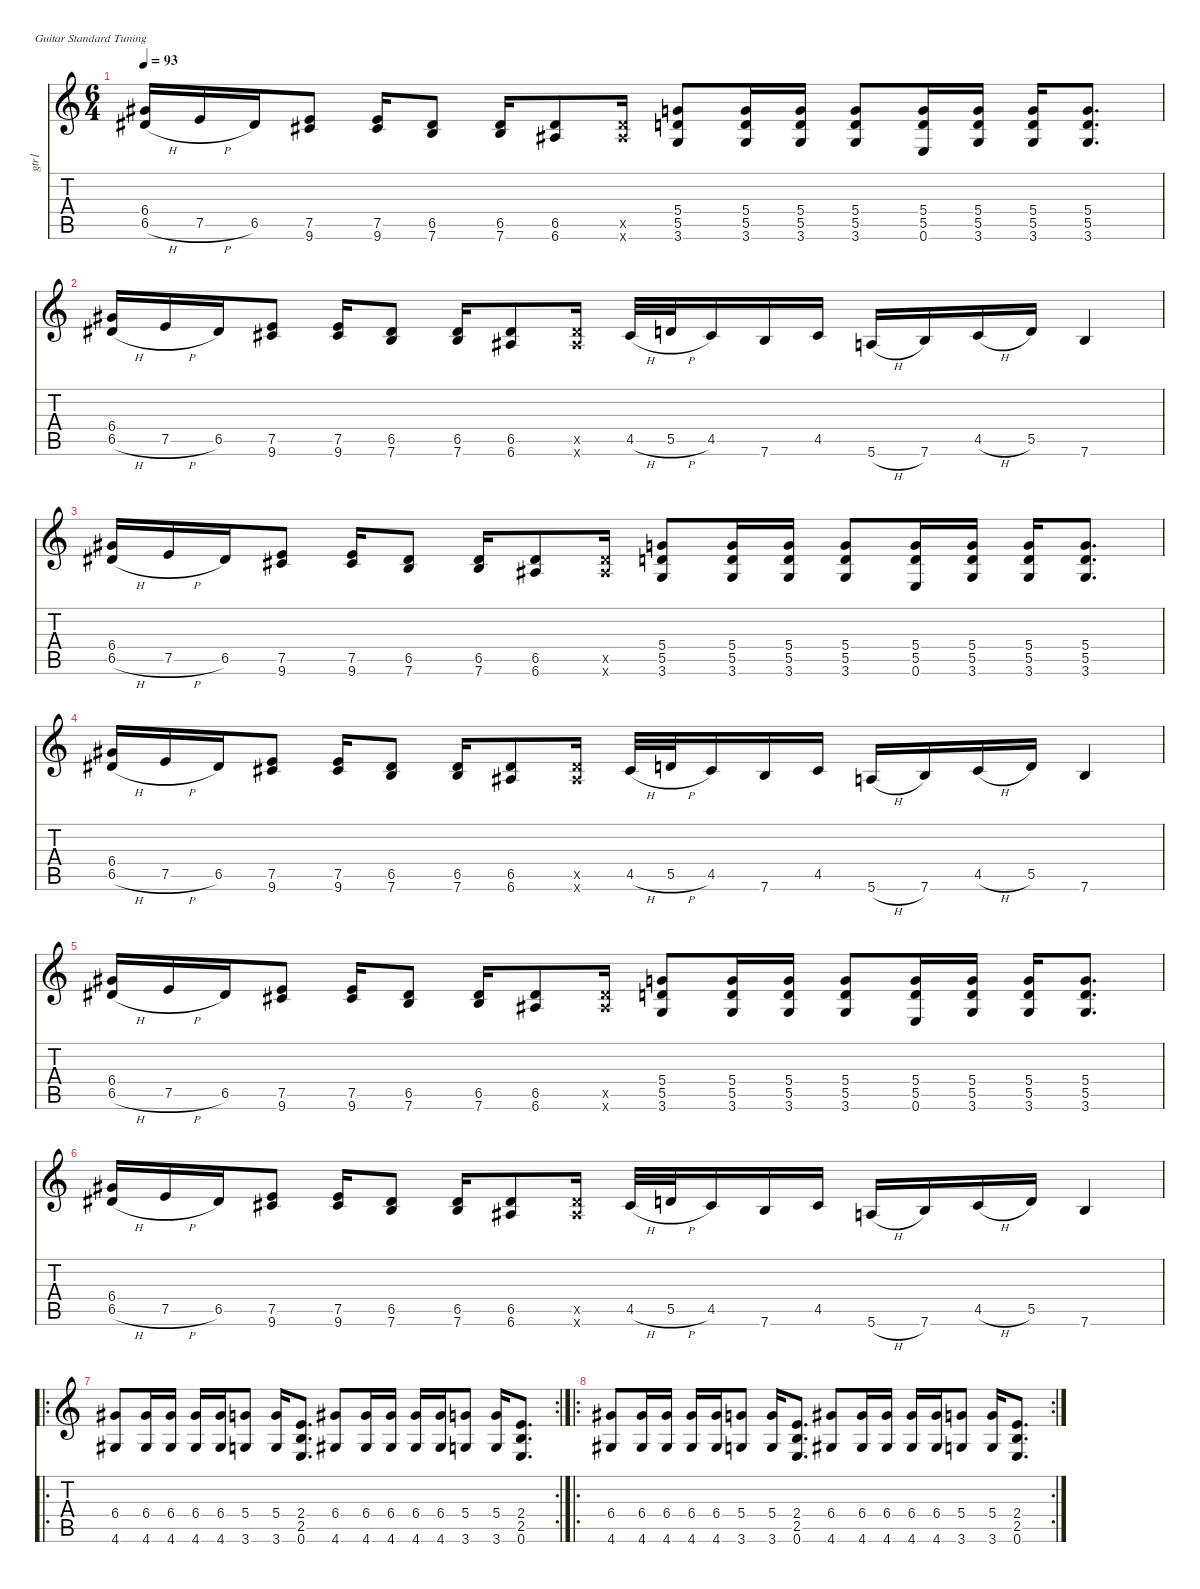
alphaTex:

\defaultSystemsLayout 4
\hideDynamics
\bracketExtendMode nobrackets
\otherSystemsTrackNameOrientation horizontal
\track ("Guitar 1" "gtr1") {defaultSystemsLayout 4 mute instrument acousticguitarsteel}
\staff {score tabs}
\tuning (E4 B3 G3 D3 A2 E2)
\ts (6 4)
\tempo 93
\clef g2
\ks aminor
(6.4{acc #} 6.5{h acc #}).16{dy ff beam Up} 7.5{h}.16{beam Up} 6.5{acc #}.16{beam Up} (7.5 9.6{acc #}).8{beam Up} (7.5 9.6{acc #}).16{beam Up} (6.5{acc #} 7.6).8{beam Up} (6.5{acc #} 7.6).16{beam Up} (6.5{acc #} 6.6{acc #}).8{beam Up} (6.5{x acc #} 6.6{x acc #}).16{beam Up} (5.4 5.5 3.6).8{dy f beam Up} (5.4 5.5 3.6).16{beam Up} (5.4 5.5 3.6).16{beam Up} (5.4 5.5 3.6).8{beam Up} (5.4 5.5 0.6).16{beam Up} (5.4 5.5 3.6).16{beam Up} (5.4 5.5 3.6).16{beam Up} (5.4 5.5 3.6).8{d beam Up} |
(6.4{acc #} 6.5{h acc #}).16{dy ff beam Up} 7.5{h}.16{beam Up} 6.5{acc #}.16{beam Up} (7.5 9.6{acc #}).8{beam Up} (7.5 9.6{acc #}).16{beam Up} (6.5{acc #} 7.6).8{beam Up} (6.5{acc #} 7.6).16{beam Up} (6.5{acc #} 6.6{acc #}).8{beam Up} (6.5{x acc #} 6.6{x acc #}).16{dy f beam Up} 4.5{h acc #}.32{dy ff beam Up} 5.5{h}.32{beam Up} 4.5{acc #}.16{beam Up} 7.6.16{beam Up} 4.5{acc #}.16{beam Up} 5.6{h}.16{beam Up} 7.6.16{beam Up} 4.5{h acc #}.16{beam Up} 5.5.16{beam Up} 7.6.4{beam Up} |
(6.4{acc #} 6.5{h acc #}).16{beam Up} 7.5{h}.16{beam Up} 6.5{acc #}.16{beam Up} (7.5 9.6{acc #}).8{beam Up} (7.5 9.6{acc #}).16{beam Up} (6.5{acc #} 7.6).8{beam Up} (6.5{acc #} 7.6).16{beam Up} (6.5{acc #} 6.6{acc #}).8{beam Up} (6.5{x acc #} 6.6{x acc #}).16{beam Up} (5.4 5.5 3.6).8{dy f beam Up} (5.4 5.5 3.6).16{beam Up} (5.4 5.5 3.6).16{beam Up} (5.4 5.5 3.6).8{beam Up} (5.4 5.5 0.6).16{beam Up} (5.4 5.5 3.6).16{beam Up} (5.4 5.5 3.6).16{beam Up} (5.4 5.5 3.6).8{d beam Up} |
(6.4{acc #} 6.5{h acc #}).16{dy ff beam Up} 7.5{h}.16{beam Up} 6.5{acc #}.16{beam Up} (7.5 9.6{acc #}).8{beam Up} (7.5 9.6{acc #}).16{beam Up} (6.5{acc #} 7.6).8{beam Up} (6.5{acc #} 7.6).16{beam Up} (6.5{acc #} 6.6{acc #}).8{beam Up} (6.5{x acc #} 6.6{x acc #}).16{dy f beam Up} 4.5{h acc #}.32{dy ff beam Up} 5.5{h}.32{beam Up} 4.5{acc #}.16{beam Up} 7.6.16{beam Up} 4.5{acc #}.16{beam Up} 5.6{h}.16{beam Up} 7.6.16{beam Up} 4.5{h acc #}.16{beam Up} 5.5.16{beam Up} 7.6.4{beam Up} |
(6.4{acc #} 6.5{h acc #}).16{beam Up} 7.5{h}.16{beam Up} 6.5{acc #}.16{beam Up} (7.5 9.6{acc #}).8{beam Up} (7.5 9.6{acc #}).16{beam Up} (6.5{acc #} 7.6).8{beam Up} (6.5{acc #} 7.6).16{beam Up} (6.5{acc #} 6.6{acc #}).8{beam Up} (6.5{x acc #} 6.6{x acc #}).16{beam Up} (5.4 5.5 3.6).8{dy f beam Up} (5.4 5.5 3.6).16{beam Up} (5.4 5.5 3.6).16{beam Up} (5.4 5.5 3.6).8{beam Up} (5.4 5.5 0.6).16{beam Up} (5.4 5.5 3.6).16{beam Up} (5.4 5.5 3.6).16{beam Up} (5.4 5.5 3.6).8{d beam Up} |
(6.4{acc #} 6.5{h acc #}).16{dy ff beam Up} 7.5{h}.16{beam Up} 6.5{acc #}.16{beam Up} (7.5 9.6{acc #}).8{beam Up} (7.5 9.6{acc #}).16{beam Up} (6.5{acc #} 7.6).8{beam Up} (6.5{acc #} 7.6).16{beam Up} (6.5{acc #} 6.6{acc #}).8{beam Up} (6.5{x acc #} 6.6{x acc #}).16{dy f beam Up} 4.5{h acc #}.32{dy ff beam Up} 5.5{h}.32{beam Up} 4.5{acc #}.16{beam Up} 7.6.16{beam Up} 4.5{acc #}.16{beam Up} 5.6{h}.16{beam Up} 7.6.16{beam Up} 4.5{h acc #}.16{beam Up} 5.5.16{beam Up} 7.6.4{beam Up} |
\ro
\rc 2
(6.4{acc #} 4.6{acc #}).8{dy f beam Up} (6.4{acc #} 4.6{acc #}).16{beam Up} (6.4{acc #} 4.6{acc #}).16{beam Up} (6.4{acc #} 4.6{acc #}).16{beam Up} (6.4{acc #} 4.6{acc #}).16{beam Up} (5.4 3.6).8{beam Up} (5.4 3.6).16{beam Up} (2.4 2.5 0.6).8{d beam Up} (6.4{acc #} 4.6{acc #}).8{beam Up} (6.4{acc #} 4.6{acc #}).16{beam Up} (6.4{acc #} 4.6{acc #}).16{beam Up} (6.4{acc #} 4.6{acc #}).16{beam Up} (6.4{acc #} 4.6{acc #}).16{beam Up} (5.4 3.6).8{beam Up} (5.4 3.6).16{beam Up} (2.4 2.5 0.6).8{d beam Up} |
\ro
\rc 2
(6.4{acc #} 4.6{acc #}).8{beam Up} (6.4{acc #} 4.6{acc #}).16{beam Up} (6.4{acc #} 4.6{acc #}).16{beam Up} (6.4{acc #} 4.6{acc #}).16{beam Up} (6.4{acc #} 4.6{acc #}).16{beam Up} (5.4 3.6).8{beam Up} (5.4 3.6).16{beam Up} (2.4 2.5 0.6).8{d beam Up} (6.4{acc #} 4.6{acc #}).8{beam Up} (6.4{acc #} 4.6{acc #}).16{beam Up} (6.4{acc #} 4.6{acc #}).16{beam Up} (6.4{acc #} 4.6{acc #}).16{beam Up} (6.4{acc #} 4.6{acc #}).16{beam Up} (5.4 3.6).8{beam Up} (5.4 3.6).16{beam Up} (2.4 2.5 0.6).8{d beam Up}
